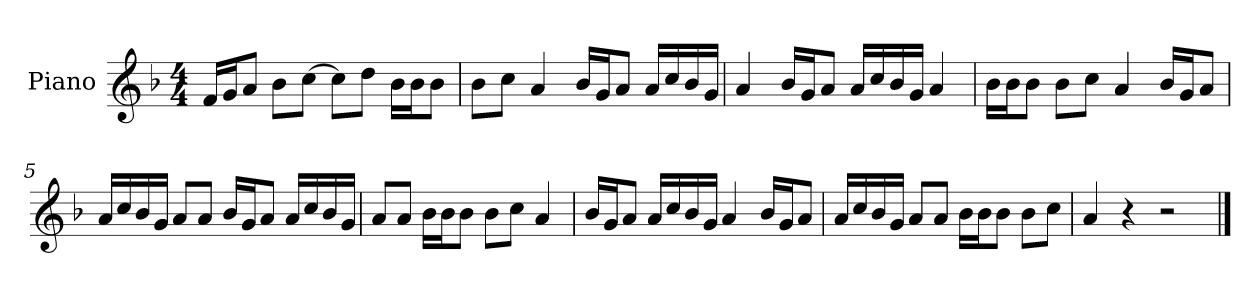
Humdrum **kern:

**kern
*part1
*staff1
*I"Piano
*I'P-no
*clefG2
*k[b-]
*M4/4
*MM90
=1
16f/LL
16g/J
8a/J
8b-\L
[8cc\J
8cc\L]
8dd\J
16b-\LL
16b-\J
8b-\J
=2
8b-\L
8cc\J
4a/
16b-/LL
16g/J
8a/J
16a/LL
16cc/
16b-/
16g/JJ
=3
4a/
16b-/LL
16g/J
8a/J
16a/LL
16cc/
16b-/
16g/JJ
4a/
=4
16b-\LL
16b-\J
8b-\J
8b-\L
8cc\J
4a/
16b-/LL
16g/J
8a/J
!!LO:LB:g=z
=5
16a/LL
16cc/
16b-/
16g/JJ
8a/L
8a/J
16b-/LL
16g/J
8a/J
16a/LL
16cc/
16b-/
16g/JJ
=6
8a/L
8a/J
16b-\LL
16b-\J
8b-\J
8b-\L
8cc\J
4a/
=7
16b-/LL
16g/J
8a/J
16a/LL
16cc/
16b-/
16g/JJ
4a/
16b-/LL
16g/J
8a/J
=8
16a/LL
16cc/
16b-/
16g/JJ
8a/L
8a/J
16b-\LL
16b-\J
8b-\J
8b-\L
8cc\J
!!LO:LB:g=z
=9
4a/
4r
2r
==
*-
